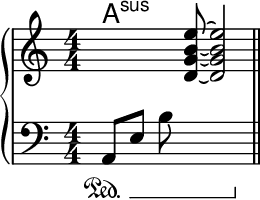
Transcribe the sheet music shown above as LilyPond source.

\version "2.24.4"
\language "english"
#(ly:set-option 'crop #t)
\include "include/alt.ly"
\include "include/sus.ly"
\score {
  \midi {
    \tempo 4=120
  }
  \layout {
    \context {
      \Score
      \omit BarNumber
    }
    indent = 0\mm
  }
  \new GrandStaff <<
    \chords {
      \set chordChanges = ##t % only show chords when they change
      \set noChordSymbol = ""
      \set minorChordModifier = \markup { "-" }
      \set midiMaximumVolume = #0 % prevent named chords sounding
      \set chordNameExceptions = #susExceptions
      a1:sus7
    }
    \new Staff {
      \key c \major
      \numericTimeSignature
      \time 4/4
      \clef treble {
        \relative {
          \skip \f % spacer to set voice volume
          s4. <d'~ g~ b~ e~>8 <d g b e>2
          \bar "||"
        }
      }
    }
    \new Staff {
      \clef bass {
        \relative {
          \skip \f % spacer to set voice volume
          \set Staff.pedalSustainStyle = #'mixed
          a,8\sustainOn e'8 b'8 \noBeam s8 s4 s4\sustainOff
          \bar "||"
        }
      }
    }
  >>
}
